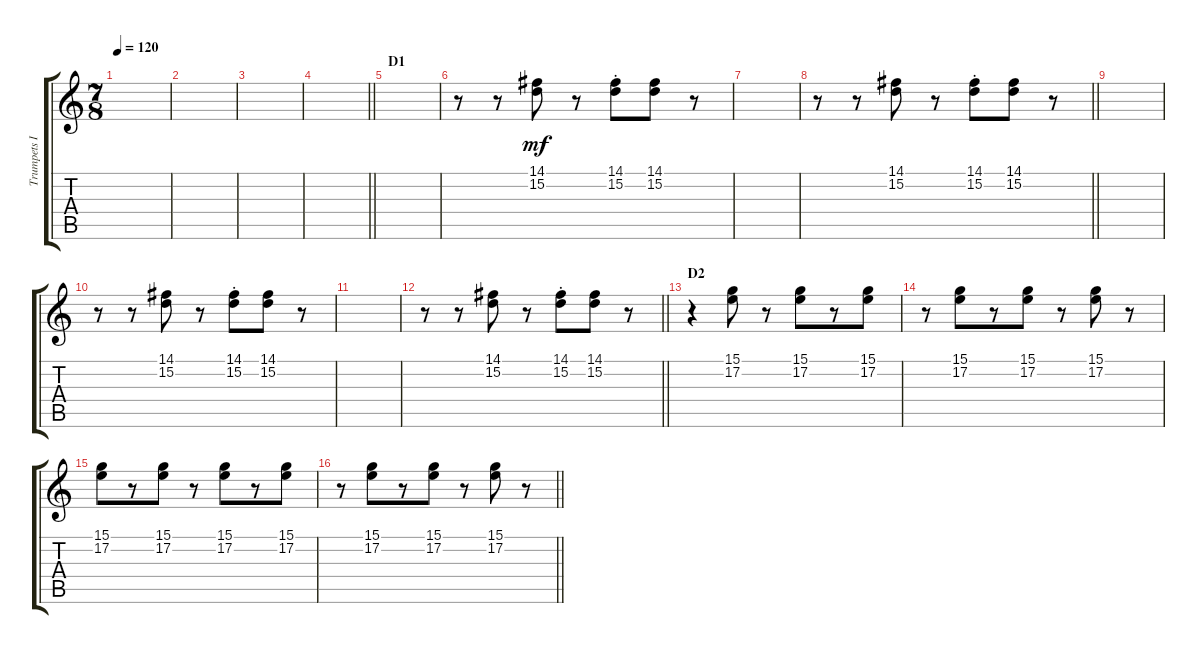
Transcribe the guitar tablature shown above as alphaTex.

\track ("Trumpets II" "Trumpets I") {instrument trumpet}
\staff {score tabs}
\tuning (E4 B3 G3 D3 A2 E2) {hide}
\ts (7 8)
\tempo 120
\clef g2
\ks c
|
|
|
\barLineRight lightlight
|
\section ("" "D1")
|
r.8 r.8 (14.1 15.2).8{dy mf} r.8 (14.1{st} 15.2{st}).8 (14.1 15.2).8 r.8 |
|
\barLineRight lightlight
r.8 r.8 (14.1 15.2).8 r.8 (14.1{st} 15.2{st}).8 (14.1 15.2).8 r.8 |
|
r.8 r.8 (14.1 15.2).8 r.8 (14.1{st} 15.2{st}).8 (14.1 15.2).8 r.8 |
|
\barLineRight lightlight
r.8 r.8 (14.1 15.2).8 r.8 (14.1{st} 15.2{st}).8 (14.1 15.2).8 r.8 |
\section ("" "D2")
r.4 (15.1 17.2).8 r.8 (15.1 17.2).8 r.8 (15.1 17.2).8 |
r.8 (15.1 17.2).8 r.8 (15.1 17.2).8 r.8 (15.1 17.2).8 r.8 |
(15.1 17.2).8 r.8 (15.1 17.2).8 r.8 (15.1 17.2).8 r.8 (15.1 17.2).8 |
\barLineRight lightlight
r.8 (15.1 17.2).8 r.8 (15.1 17.2).8 r.8 (15.1 17.2).8 r.8
